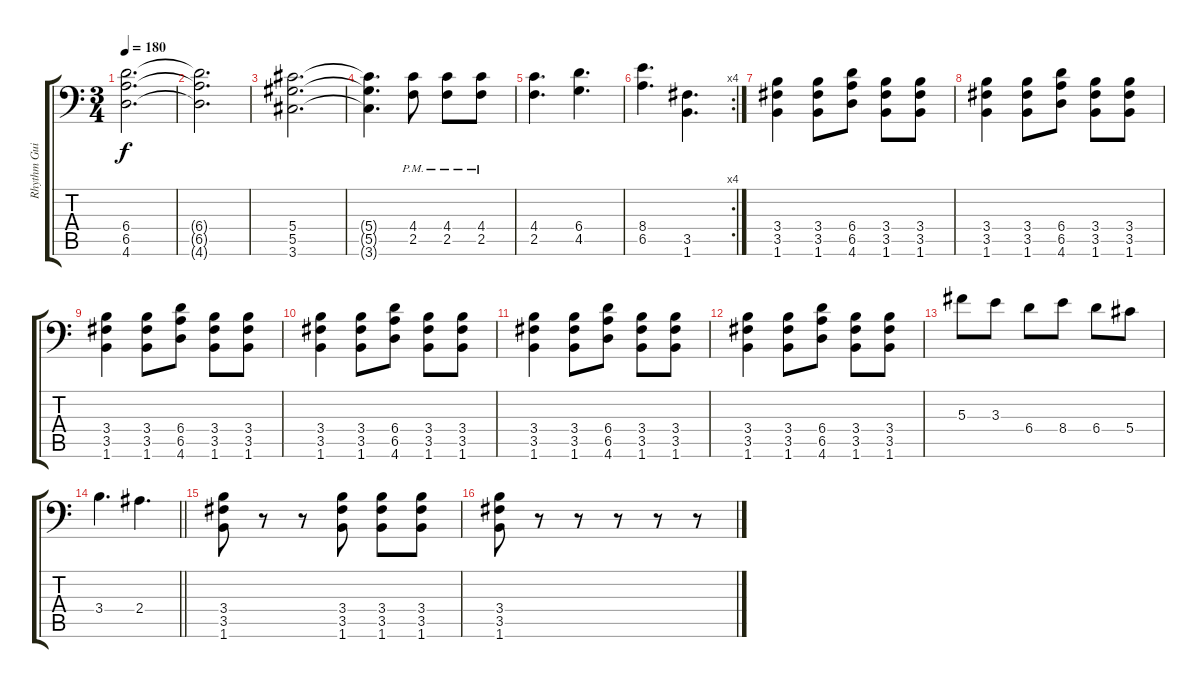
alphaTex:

\track ("Rhythm Guitar 2" "Rhythm Gui") {instrument distortionguitar}
\staff {score tabs}
\tuning (Bb3 F3 Db3 Ab2 Eb2 Bb1) {hide}
\ts (3 4)
\tempo 180
\clef f4
\ks c
(6.4 6.5 4.6).2{d dy f} |
(6.4{t} 6.5{t} 4.6{t}).2{d} |
(5.4 5.5 3.6).2{d} |
(5.4{t} 5.5{t} 3.6{t}).4{d} (4.4{pm} 2.5{pm}).8 (4.4{pm} 2.5{pm}).8 (4.4{pm} 2.5{pm}).8 |
(4.4 2.5).4{d} (6.4 4.5).4{d} |
\rc 4
(8.4 6.5).4{d} (3.5 1.6).4{d} |
(3.4 3.5 1.6).4 (3.4 3.5 1.6).8 (6.4 6.5 4.6).8 (3.4 3.5 1.6).8 (3.4 3.5 1.6).8 |
(3.4 3.5 1.6).4 (3.4 3.5 1.6).8 (6.4 6.5 4.6).8 (3.4 3.5 1.6).8 (3.4 3.5 1.6).8 |
(3.4 3.5 1.6).4 (3.4 3.5 1.6).8 (6.4 6.5 4.6).8 (3.4 3.5 1.6).8 (3.4 3.5 1.6).8 |
(3.4 3.5 1.6).4 (3.4 3.5 1.6).8 (6.4 6.5 4.6).8 (3.4 3.5 1.6).8 (3.4 3.5 1.6).8 |
(3.4 3.5 1.6).4 (3.4 3.5 1.6).8 (6.4 6.5 4.6).8 (3.4 3.5 1.6).8 (3.4 3.5 1.6).8 |
(3.4 3.5 1.6).4 (3.4 3.5 1.6).8 (6.4 6.5 4.6).8 (3.4 3.5 1.6).8 (3.4 3.5 1.6).8 |
5.3.8 3.3.8 6.4.8 8.4.8 6.4.8 5.4.8 |
\barLineRight lightlight
3.4.4{d} 2.4.4{d} |
(3.4 3.5 1.6).8 r.8 r.8 (3.4 3.5 1.6).8 (3.4 3.5 1.6).8 (3.4 3.5 1.6).8 |
(3.4 3.5 1.6).8 r.8 r.8 r.8 r.8 r.8
